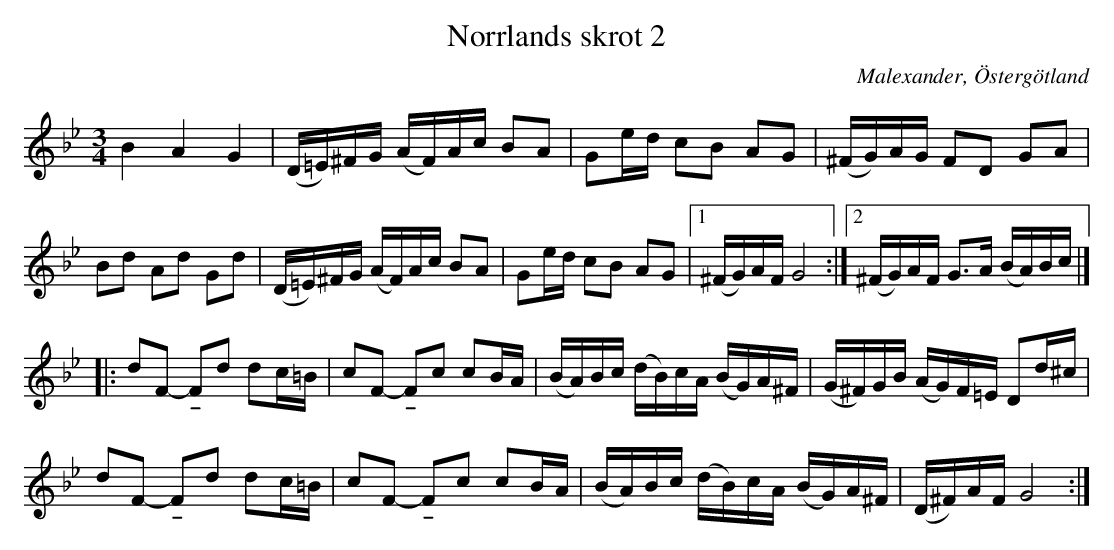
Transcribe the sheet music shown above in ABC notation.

X:1
T: Norrlands skrot 2
O: Malexander, Östergötland
M: 3/4
L: 1/16
K: Gm
B4 A4 G4       | (D=E)^FG (AF)Ac B2A2 | G2ed c2B2 A2G2 | (^FG)AG F2D2 G2A2 |
B2d2 A2d2 G2d2 | (D=E)^FG (AF)Ac B2A2 | G2ed c2B2 A2G2 |1 (^FG)AF G8 :|2 (^FG)AF G2>A2 (BA)Bc |]
|: d2F2 -!tenuto!F2d2 d2c=B | c2F2 -!tenuto!F2c2 c2BA | (BA)Bc (dB)cA (BG)A^F | (G^F)GB (AG)F=E D2d^c |
   d2F2 -!tenuto!F2d2 d2c=B | c2F2 -!tenuto!F2c2 c2BA | (BA)Bc (dB)cA (BG)A^F | (D^F)AF G8 :|
